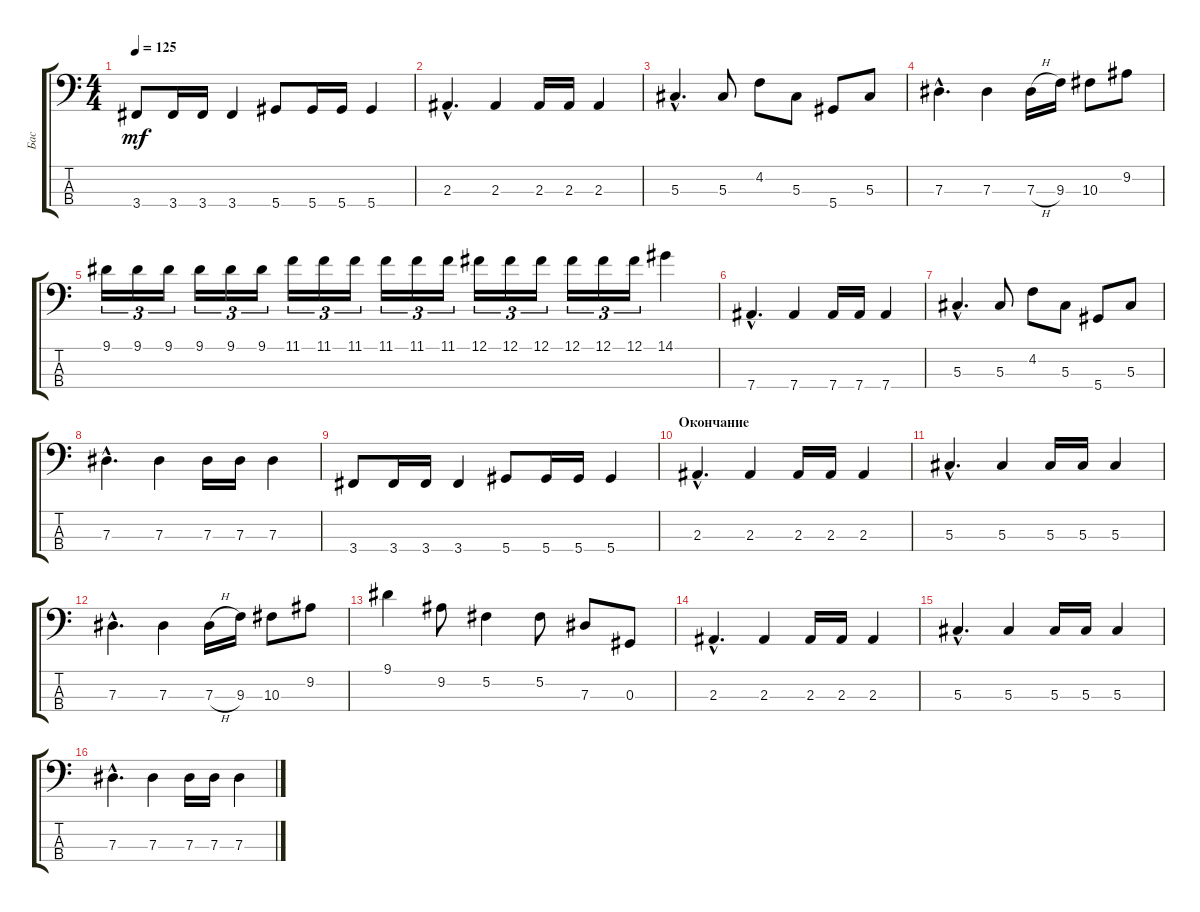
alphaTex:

\track ("Бас" "Бас") {instrument electricbassfinger}
\staff {score tabs}
\tuning (Gb2 Db2 Ab1 Eb1) {hide}
\ts (4 4)
\tempo 125
\clef f4
\ks c
3.4.8{dy mf} 3.4.16 3.4.16 3.4.4 5.4.8 5.4.16 5.4.16 5.4.4 |
2.3{hac}.4{d} 2.3.4 2.3.16 2.3.16 2.3.4 |
5.3{hac}.4{d} 5.3.8 4.2.8 5.3.8 5.4.8 5.3.8 |
7.3{hac}.4{d} 7.3.4 7.3{h}.16 9.3.16 10.3.8 9.2.8 |
9.1.16{tu (3 2)} 9.1.16{tu (3 2)} 9.1.16{tu (3 2)} 9.1.16{tu (3 2)} 9.1.16{tu (3 2)} 9.1.16{tu (3 2)} 11.1.16{tu (3 2)} 11.1.16{tu (3 2)} 11.1.16{tu (3 2)} 11.1.16{tu (3 2)} 11.1.16{tu (3 2)} 11.1.16{tu (3 2)} 12.1.16{tu (3 2)} 12.1.16{tu (3 2)} 12.1.16{tu (3 2)} 12.1.16{tu (3 2)} 12.1.16{tu (3 2)} 12.1.16{tu (3 2)} 14.1.4 |
7.4{hac}.4{d} 7.4.4 7.4.16 7.4.16 7.4.4 |
5.3{hac}.4{d} 5.3.8 4.2.8 5.3.8 5.4.8 5.3.8 |
7.3{hac}.4{d} 7.3.4 7.3.16 7.3.16 7.3.4 |
3.4.8 3.4.16 3.4.16 3.4.4 5.4.8 5.4.16 5.4.16 5.4.4 |
\section ("" "Окончание")
2.3{hac}.4{d} 2.3.4 2.3.16 2.3.16 2.3.4 |
5.3{hac}.4{d} 5.3.4 5.3.16 5.3.16 5.3.4 |
7.3{hac}.4{d} 7.3.4 7.3{h}.16 9.3.16 10.3.8 9.2.8 |
9.1.4 9.2.8 5.2.4 5.2.8 7.3.8 0.3.8 |
2.3{hac}.4{d} 2.3.4 2.3.16 2.3.16 2.3.4 |
5.3{hac}.4{d} 5.3.4 5.3.16 5.3.16 5.3.4 |
7.3{hac}.4{d} 7.3.4 7.3.16 7.3.16 7.3.4
